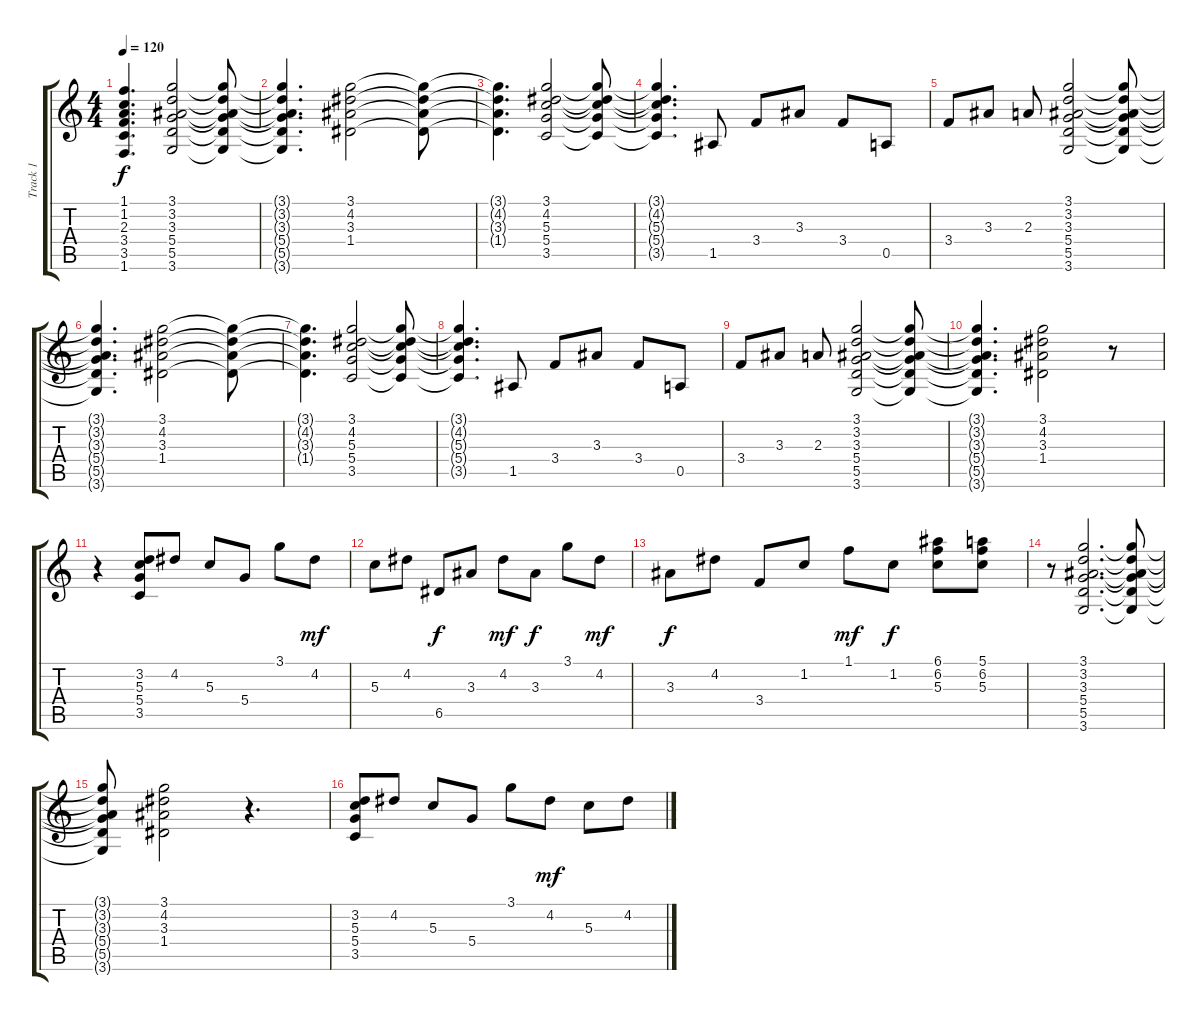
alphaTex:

\track ("Track 1" "Track 1") {instrument acousticguitarsteel}
\staff {score tabs}
\tuning (E4 B3 G3 D3 A2 E2) {hide}
\ts (4 4)
\tempo 120
\clef g2
\ks c
(1.1{t} 1.2{t} 2.3{t} 3.4{t} 3.5{t} 1.6{t}).4{d dy f} (3.1 3.2 3.3 5.4 5.5 3.6).2 (3.1{t} 3.2{t} 3.3{t} 5.4{t} 5.5{t} 3.6{t}).8 |
(3.1{t} 3.2{t} 3.3{t} 5.4{t} 5.5{t} 3.6{t}).4{d} (3.1 4.2 3.3 1.4).2 (3.1{t} 4.2{t} 3.3{t} 1.4{t}).8 |
(3.1{t} 4.2{t} 3.3{t} 1.4{t}).4{d} (3.1 4.2 5.3 5.4 3.5).2 (3.1{t} 4.2{t} 5.3{t} 5.4{t} 3.5{t}).8 |
(3.1{t} 4.2{t} 5.3{t} 5.4{t} 3.5{t}).4{d} 1.5.8 3.4.8 3.3.8 3.4.8 0.5.8 |
3.4.8 3.3.8 2.3.8 (3.1 3.2 3.3 5.4 5.5 3.6).2 (3.1{t} 3.2{t} 3.3{t} 5.4{t} 5.5{t} 3.6{t}).8 |
(3.1{t} 3.2{t} 3.3{t} 5.4{t} 5.5{t} 3.6{t}).4{d} (3.1 4.2 3.3 1.4).2 (3.1{t} 4.2{t} 3.3{t} 1.4{t}).8 |
(3.1{t} 4.2{t} 3.3{t} 1.4{t}).4{d} (3.1 4.2 5.3 5.4 3.5).2 (3.1{t} 4.2{t} 5.3{t} 5.4{t} 3.5{t}).8 |
(3.1{t} 4.2{t} 5.3{t} 5.4{t} 3.5{t}).4{d} 1.5.8 3.4.8 3.3.8 3.4.8 0.5.8 |
3.4.8 3.3.8 2.3.8 (3.1 3.2 3.3 5.4 5.5 3.6).2 (3.1{t} 3.2{t} 3.3{t} 5.4{t} 5.5{t} 3.6{t}).8 |
(3.1{t} 3.2{t} 3.3{t} 5.4{t} 5.5{t} 3.6{t}).4{d} (3.1 4.2 3.3 1.4).2 r.8 |
r.4 (3.2 5.3 5.4 3.5).8 4.2.8 5.3.8 5.4.8 3.1.8 4.2.8{dy mf} |
5.3.8 4.2.8 6.5.8{dy f} 3.3.8 4.2.8{dy mf} 3.3.8{dy f} 3.1.8 4.2.8{dy mf} |
3.3.8{dy f} 4.2.8 3.4.8 1.2.8 1.1.8{dy mf} 1.2.8{dy f} (6.1 6.2 5.3).8 (5.1 6.2 5.3).8 |
r.8 (3.1 3.2 3.3 5.4 5.5 3.6).2{d} (3.1{t} 3.2{t} 3.3{t} 5.4{t} 5.5{t} 3.6{t}).8 |
(3.1{t} 3.2{t} 3.3{t} 5.4{t} 5.5{t} 3.6{t}).8 (3.1 4.2 3.3 1.4).2 r.4{d} |
(3.2 5.3 5.4 3.5).8 4.2.8 5.3.8 5.4.8 3.1.8 4.2.8{dy mf} 5.3.8 4.2.8
